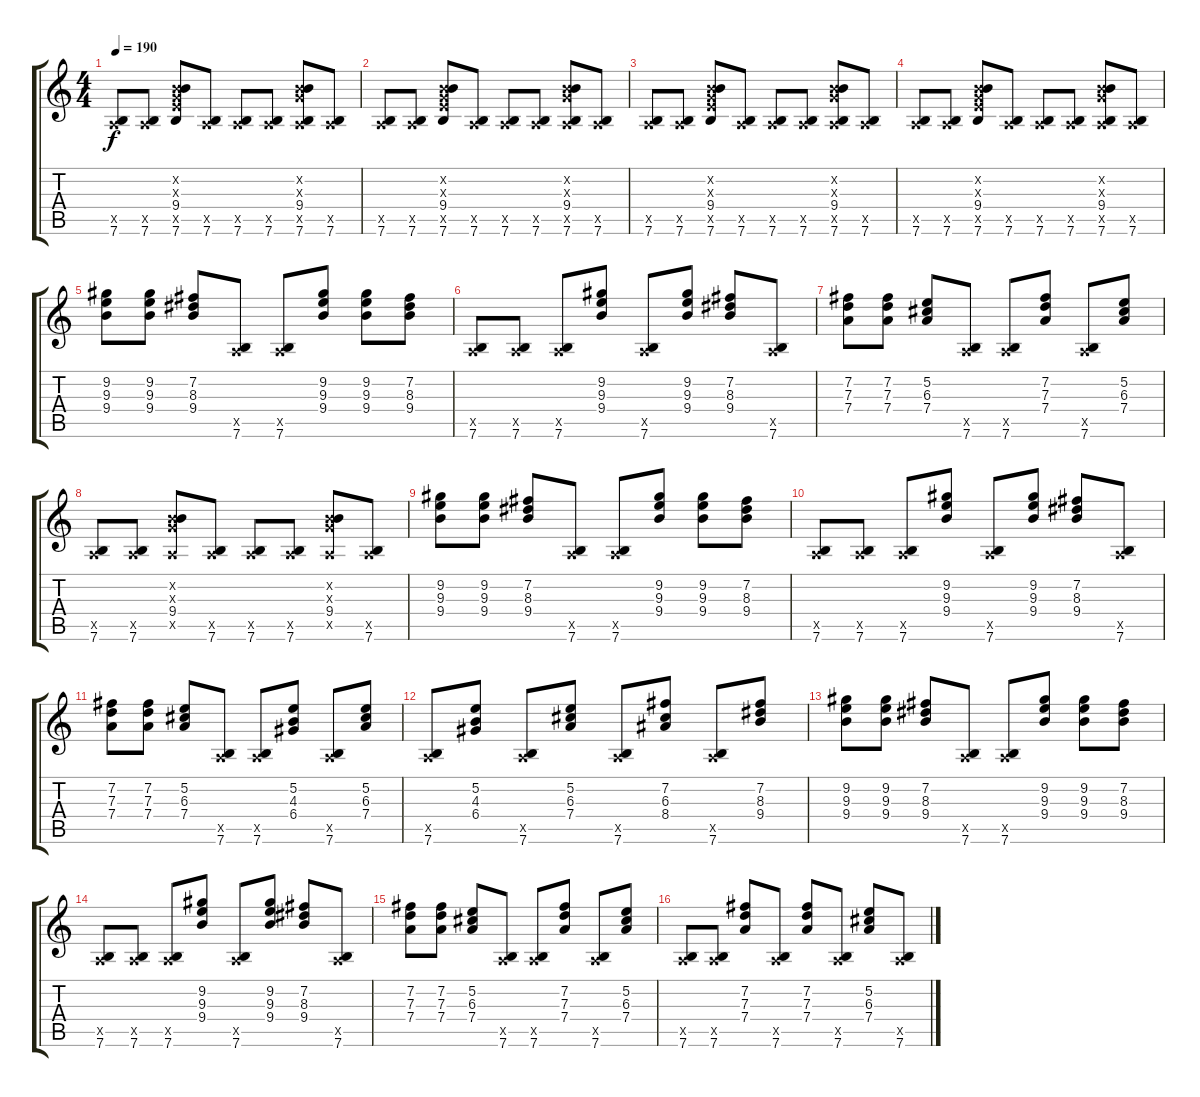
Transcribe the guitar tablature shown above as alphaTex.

\track "" {instrument acousticguitarsteel}
\staff {score tabs}
\tuning (E4 B3 G3 D3 A2 E2) {hide}
\ts (4 4)
\tempo 190
\clef g2
\ks c
(0.5{x} 7.6).8{dy f instrument acousticguitarsteel} (0.5{x} 7.6).8 (0.2{x} 0.3{x} 9.4 7.5{x} 7.6).8 (0.5{x} 7.6).8 (0.5{x} 7.6).8 (0.5{x} 7.6).8 (0.2{x} 0.3{x} 9.4 0.5{x} 7.6).8 (0.5{x} 7.6).8 |
(0.5{x} 7.6).8 (0.5{x} 7.6).8 (0.2{x} 0.3{x} 9.4 7.5{x} 7.6).8 (0.5{x} 7.6).8 (0.5{x} 7.6).8 (0.5{x} 7.6).8 (0.2{x} 0.3{x} 9.4 0.5{x} 7.6).8 (0.5{x} 7.6).8 |
(0.5{x} 7.6).8 (0.5{x} 7.6).8 (0.2{x} 0.3{x} 9.4 7.5{x} 7.6).8 (0.5{x} 7.6).8 (0.5{x} 7.6).8 (0.5{x} 7.6).8 (0.2{x} 0.3{x} 9.4 0.5{x} 7.6).8 (0.5{x} 7.6).8 |
(0.5{x} 7.6).8 (0.5{x} 7.6).8 (0.2{x} 0.3{x} 9.4 7.5{x} 7.6).8 (0.5{x} 7.6).8 (0.5{x} 7.6).8 (0.5{x} 7.6).8 (0.2{x} 0.3{x} 9.4 0.5{x} 7.6).8 (0.5{x} 7.6).8 |
(9.2 9.3 9.4).8 (9.2 9.3 9.4).8 (7.2 8.3 9.4).8 (0.5{x} 7.6).8 (0.5{x} 7.6).8 (9.2 9.3 9.4).8 (9.2 9.3 9.4).8 (7.2 8.3 9.4).8 |
(0.5{x} 7.6).8 (0.5{x} 7.6).8 (0.5{x} 7.6).8 (9.2 9.3 9.4).8 (0.5{x} 7.6).8 (9.2 9.3 9.4).8 (7.2 8.3 9.4).8 (0.5{x} 7.6).8 |
(7.2 7.3 7.4).8 (7.2 7.3 7.4).8 (5.2 6.3 7.4).8 (0.5{x} 7.6).8 (0.5{x} 7.6).8 (7.2 7.3 7.4).8 (0.5{x} 7.6).8 (5.2 6.3 7.4).8 |
(0.5{x} 7.6).8 (0.5{x} 7.6).8 (0.2{x} 0.3{x} 9.4 0.5{x}).8 (0.5{x} 7.6).8 (0.5{x} 7.6).8 (0.5{x} 7.6).8 (0.2{x} 0.3{x} 9.4 0.5{x}).8 (0.5{x} 7.6).8 |
(9.2 9.3 9.4).8 (9.2 9.3 9.4).8 (7.2 8.3 9.4).8 (0.5{x} 7.6).8 (0.5{x} 7.6).8 (9.2 9.3 9.4).8 (9.2 9.3 9.4).8 (7.2 8.3 9.4).8 |
(0.5{x} 7.6).8 (0.5{x} 7.6).8 (0.5{x} 7.6).8 (9.2 9.3 9.4).8 (0.5{x} 7.6).8 (9.2 9.3 9.4).8 (7.2 8.3 9.4).8 (0.5{x} 7.6).8 |
(7.2 7.3 7.4).8 (7.2 7.3 7.4).8 (5.2 6.3 7.4).8 (0.5{x} 7.6).8 (0.5{x} 7.6).8 (5.2 4.3 6.4).8 (0.5{x} 7.6).8 (5.2 6.3 7.4).8 |
(0.5{x} 7.6).8 (5.2 4.3 6.4).8 (0.5{x} 7.6).8 (5.2 6.3 7.4).8 (0.5{x} 7.6).8 (7.2 6.3 8.4).8 (0.5{x} 7.6).8 (7.2 8.3 9.4).8 |
(9.2 9.3 9.4).8 (9.2 9.3 9.4).8 (7.2 8.3 9.4).8 (0.5{x} 7.6).8 (0.5{x} 7.6).8 (9.2 9.3 9.4).8 (9.2 9.3 9.4).8 (7.2 8.3 9.4).8 |
(0.5{x} 7.6).8 (0.5{x} 7.6).8 (0.5{x} 7.6).8 (9.2 9.3 9.4).8 (0.5{x} 7.6).8 (9.2 9.3 9.4).8 (7.2 8.3 9.4).8 (0.5{x} 7.6).8 |
(7.2 7.3 7.4).8 (7.2 7.3 7.4).8 (5.2 6.3 7.4).8 (0.5{x} 7.6).8 (0.5{x} 7.6).8 (7.2 7.3 7.4).8 (0.5{x} 7.6).8 (5.2 6.3 7.4).8 |
(0.5{x} 7.6).8 (0.5{x} 7.6).8 (7.2 7.3 7.4).8 (0.5{x} 7.6).8 (7.2 7.3 7.4).8 (0.5{x} 7.6).8 (5.2 6.3 7.4).8 (0.5{x} 7.6).8
